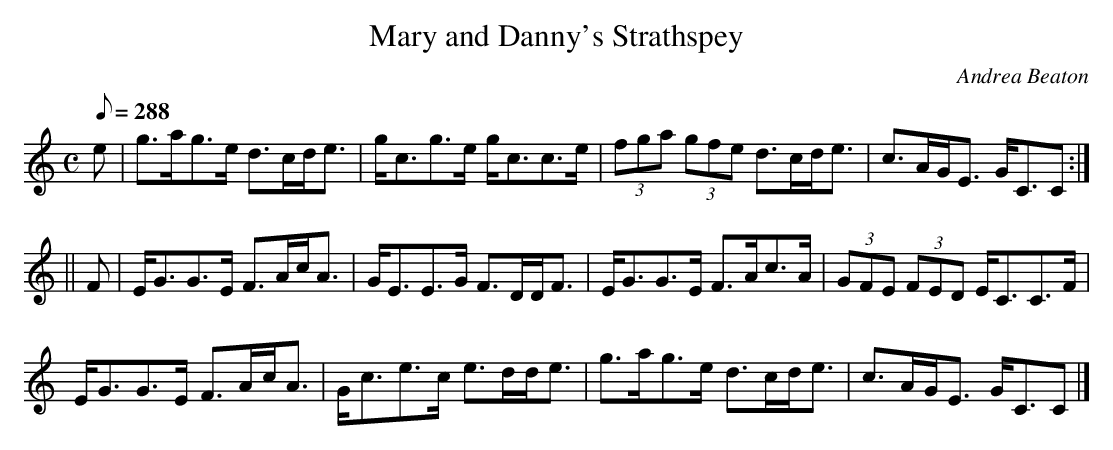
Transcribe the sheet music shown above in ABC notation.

X:1
T:Mary and Danny's Strathspey
C:Andrea Beaton
L:1/8
Q:288
M:C
K:C
e|g>ag>e d>cd<e|g<cg>e g<cc>e|(3fga (3gfe d>cd<e|c>AG<E G<CC:|
||F|E<GG>E F>Ac<A|G<EE>G F>DD<F|E<GG>E F>Ac>A|(3GFE (3FED E<CC>F|
E<GG>E F>Ac<A|G<ce>c e>dd<e|g>ag>e d>cd<e|c>AG<E G<CC|]
